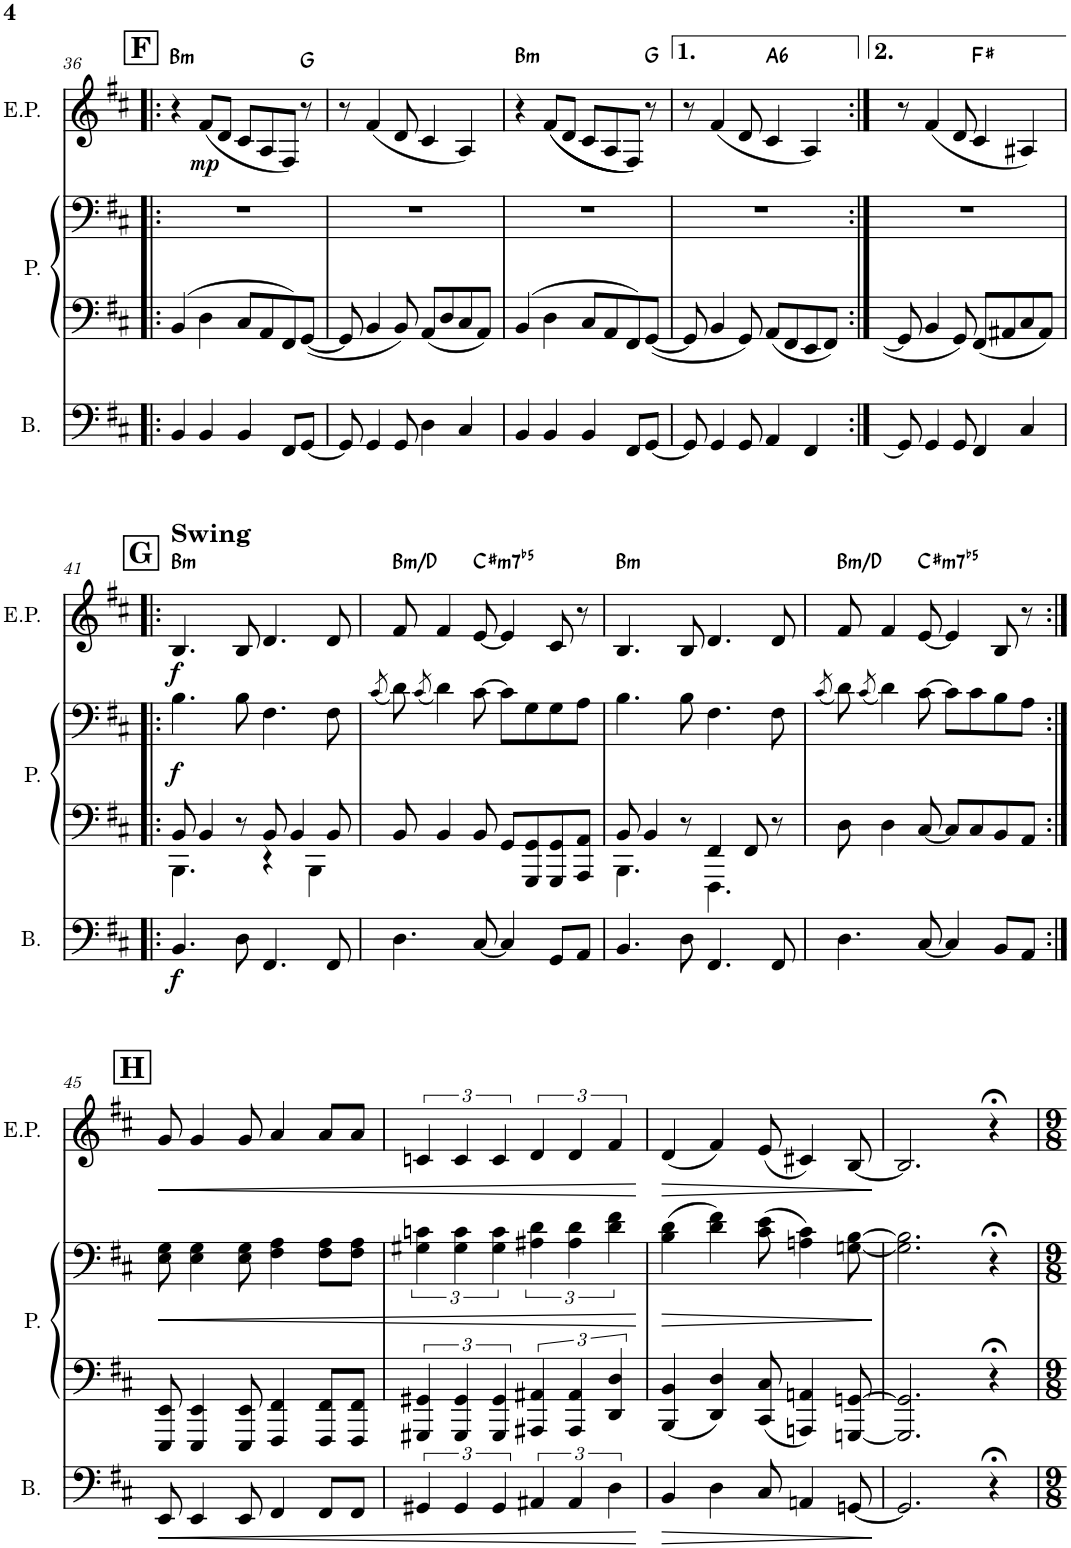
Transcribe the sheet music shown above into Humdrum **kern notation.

**kern	**dynam	**kern	**kern	**dynam	**kern	**dynam	**harte
*part3	*part3	*part2	*part2	*part2	*part1	*part1	*part1
*staff4	*staff4	*staff3	*staff2	*staff2/3	*staff1	*staff1	*
*I"Bass	*	*I"Piano	*	*	*I"El. Piano	*	*
*I'B.	*	*I'P.	*	*	*I'E.P.	*	*
!!LO:PB:g=z
*clefF4	*	*clefF4	*clefF4	*	*clefG2	*	*
*Trd7c12	*	*	*	*	*	*	*
*k[f#c#]	*	*k[f#c#]	*k[f#c#]	*	*k[f#c#]	*	*
*M4/4	*	*M4/4	*M4/4	*	*M4/4	*	*
!!LO:REH:place=s1:a:B:cj:fs=14:t=F
=36!|:	=36!|:	=36!|:	=36!|:	=36!|:	=36!|:	=36!|:	=36!|:
!	!	!	!	!	!	!	!LO:H:kt=m
4BB/	.	4BB/	1r	.	4r	.	B:min
!	!	!	!	!	!	!LO:DY:b	!
4BB/	.	4D\	.	.	(8f#/L	mp	.
.	.	.	.	.	8d/J	.	.
4BB/	.	8C#/L	.	.	8c#/L	.	.
.	.	8AA/	.	.	8A/	.	.
8FF#/L	.	8FF#/	.	.	8F#/J)	.	.
[8GG/J	.	[8GG/J	.	.	8r	.	G:maj
=37	=37	=37	=37	=37	=37	=37	=37
8GG/]	.	8GG/]	1r	.	8r	.	.
4GG/	.	4BB/	.	.	(4f#/	.	.
8GG/	.	8BB/	.	.	8d/	.	.
4D\	.	8AA/L	.	.	4c#/	.	.
.	.	8D/	.	.	.	.	.
4C#/	.	8C#/	.	.	4A/)	.	.
.	.	8AA/J	.	.	.	.	.
=38	=38	=38	=38	=38	=38	=38	=38
!	!	!	!	!	!	!	!LO:H:kt=m
4BB/	.	4BB/	1r	.	4r	.	B:min
4BB/	.	4D\	.	.	((8f#/L	.	.
.	.	.	.	.	8d/J	.	.
4BB/	.	8C#/L	.	.	8c#/L	.	.
.	.	8AA/	.	.	8A/	.	.
8FF#/L	.	8FF#/	.	.	8F#/J))	.	.
[8GG/J	.	[8GG/J	.	.	8r	.	G:maj
=39	=39	=39	=39	=39	=39	=39	=39
8GG/]	.	8GG/]	1r	.	8r	.	.
4GG/	.	4BB/	.	.	(4f#/	.	.
8GG/	.	8GG/	.	.	8d/	.	.
!	!	!	!	!	!	!	!LO:H:kt=6
4AA/	.	8AA/L	.	.	4c#/	.	A:maj6
.	.	8FF#/	.	.	.	.	.
4FF#/	.	8EE/	.	.	4A/)	.	.
.	.	8FF#/J	.	.	.	.	.
=40:|!	=40:|!	=40:|!	=40:|!	=40:|!	=40:|!	=40:|!	=40:|!
[qGG	.	[qGG	.	.	.	.	.
8GG/]	.	8GG/]	1r	.	8r	.	.
4GG/	.	4BB/	.	.	(4f#/	.	.
8GG/	.	8GG/	.	.	8d/	.	.
4FF#/	.	8FF#/L	.	.	4c#/	.	F#:maj
.	.	8AA#X/	.	.	.	.	.
4C#/	.	8C#/	.	.	4A#X/)	.	.
.	.	8AA#/J	.	.	.	.	.
!!LO:LB:g=z
!!LO:REH:place=s1:a:B:cj:fs=14:t=G
=41!|:	=41!|:	=41!|:	=41!|:	=41!|:	=41!|:	=41!|:	=41!|:
*	*	*^	*	*	*	*	*
!	!	!	!	!	!	!LO:TX:a:B:t=Swing	!	!
!	!LO:DY:b	!	!	!	!LO:DY:b	!	!LO:DY:b	!LO:H:kt=m
4.BB/	f	8BB/	4.BBB\	4.B\	f	4.B/	f	B:min
.	.	4BB/	.	.	.	.	.	.
8D\	.	8r	8ryy	8B\	.	8B/	.	.
4.FF#/	.	8BB/	4r	4.F#\	.	4.d/	.	.
.	.	4BB/	.	.	.	.	.	.
.	.	.	4BBB\	.	.	.	.	.
8FF#/	.	8BB/	.	8F#\	.	8d/	.	.
*	*	*v	*v	*	*	*	*	*
=42	=42	=42	=42	=42	=42	=42	=42
.	.	.	(8qc#/	.	.	.	.
!	!	!	!	!	!	!	!LO:H:kt=m
4.D\	.	8BB/	8d\)	.	8f#/	.	B:min/b3
.	.	.	(8qc#/	.	.	.	.
.	.	4BB/	4d\)	.	4f#/	.	.
!	!	!	!	!	!	!	!LO:H:kt=m7b5
[8C#/	.	8BB/	[8c#\	.	[8e/	.	C#:hdim7
4C#/]	.	8GG/L	8c#\L]	.	4e/]	.	.
.	.	8GGG/ 8GG/	8G\	.	.	.	.
8GG/L	.	8GGG/ 8GG/	8G\	.	8c#/	.	.
8AA/J	.	8AAA/ 8AA/J	8A\J	.	8r	.	.
=43	=43	=43	=43	=43	=43	=43	=43
*	*	*^	*	*	*	*	*
!	!	!	!	!	!	!	!	!LO:H:kt=m
4.BB/	.	8BB/	4.BBB\	4.B\	.	4.B/	.	B:min
.	.	4BB/	.	.	.	.	.	.
8D\	.	8r	8ryy	8B\	.	8B/	.	.
4.FF#/	.	4FF#/	4.FFF#\	4.F#\	.	4.d/	.	.
.	.	8FF#/	.	.	.	.	.	.
8FF#/	.	8r	8ryy	8F#\	.	8d/	.	.
*	*	*v	*v	*	*	*	*	*
=44	=44	=44	=44	=44	=44	=44	=44
.	.	.	(8qc#/	.	.	.	.
!	!	!	!	!	!	!	!LO:H:kt=m
4.D\	.	8D\	8d\)	.	8f#/	.	B:min/b3
.	.	.	(8qc#/	.	.	.	.
.	.	4D\	4d\)	.	4f#/	.	.
!	!	!	!	!	!	!	!LO:H:kt=m7b5
[8C#/	.	[8C#/	[8c#\	.	[8e/	.	C#:hdim7
4C#/]	.	8C#/L]	8c#\L]	.	4e/]	.	.
.	.	8C#/	8c#\	.	.	.	.
8BB/L	.	8BB/	8B\	.	8B/	.	.
8AA/J	.	8AA/J	8A\J	.	8r	.	.
!!LO:LB:g=z
!!LO:REH:place=s1:a:B:cj:fs=14:t=H
=45:|!	=45:|!	=45:|!	=45:|!	=45:|!	=45:|!	=45:|!	=45:|!
!	!LO:HP:b	!	!	!LO:HP:b	!	!LO:HP:b	!
8EE/	<	8EEE/ 8EE/	8E\ 8G\	<	8g/	<	.
4EE/	.	4EEE/ 4EE/	4E\ 4G\	.	4g/	.	.
8EE/	.	8EEE/ 8EE/	8E\ 8G\	.	8g/	.	.
4FF#/	.	4FFF#/ 4FF#/	4F#\ 4A\	.	4a/	.	.
8FF#/L	.	8FFF#/ 8FF#/L	8F#\ 8A\L	.	8a/L	.	.
8FF#/J	.	8FFF#/ 8FF#/J	8F#\ 8A\J	.	8a/J	.	.
=46	=46	=46	=46	=46	=46	=46	=46
6GG#X/	.	6GGG#X/ 6GG#X/	6G#X\ 6cn\	.	6cn/	.	.
6GG#/	.	6GGG#/ 6GG#/	6G#\ 6c\	.	6c/	.	.
6GG#/	.	6GGG#/ 6GG#/	6G#\ 6c\	.	6c/	.	.
6AA#X/	.	6AAA#X/ 6AA#X/	6A#X\ 6d\	.	6d/	.	.
6AA#/	.	6AAA#/ 6AA#/	6A#\ 6d\	.	6d/	.	.
6D\	.	6DD/ 6D/	6d\ 6f#\	.	6f#/	.	.
.	[	.	.	[	.	[	.
=47	=47	=47	=47	=47	=47	=47	=47
!	!LO:HP:b	!	!	!LO:HP:b	!	!LO:HP:b	!
4BB/	>	4BBB/ 4BB/	(4B\ 4d\	>	(4d/	>	.
4D\	.	4DD/ 4D/	4d\ 4f#\)	.	4f#/)	.	.
8C#/	.	8CC#/ 8C#/	(8c#\ 8e\	.	(8e/	.	.
4AAn/	.	4AAAn/ 4AAn/	4An\ 4c#\)	.	4c#X/)	.	.
[8GGn/	.	[8GGGn/ [8GGn/	[8Gn\ [8B\	.	[8B/	.	.
.	]	.	.	]	.	]	.
=48	=48	=48	=48	=48	=48	=48	=48
2.GG/]	.	2.GGG/] 2.GG/]	2.G\] 2.B\]	.	2.B/]	.	.
4r;<	.	4r;<	4r;<	.	4r;<	.	.
=	=	=	=	=	=	=	=
*-	*-	*-	*-	*-	*-	*-	*-
